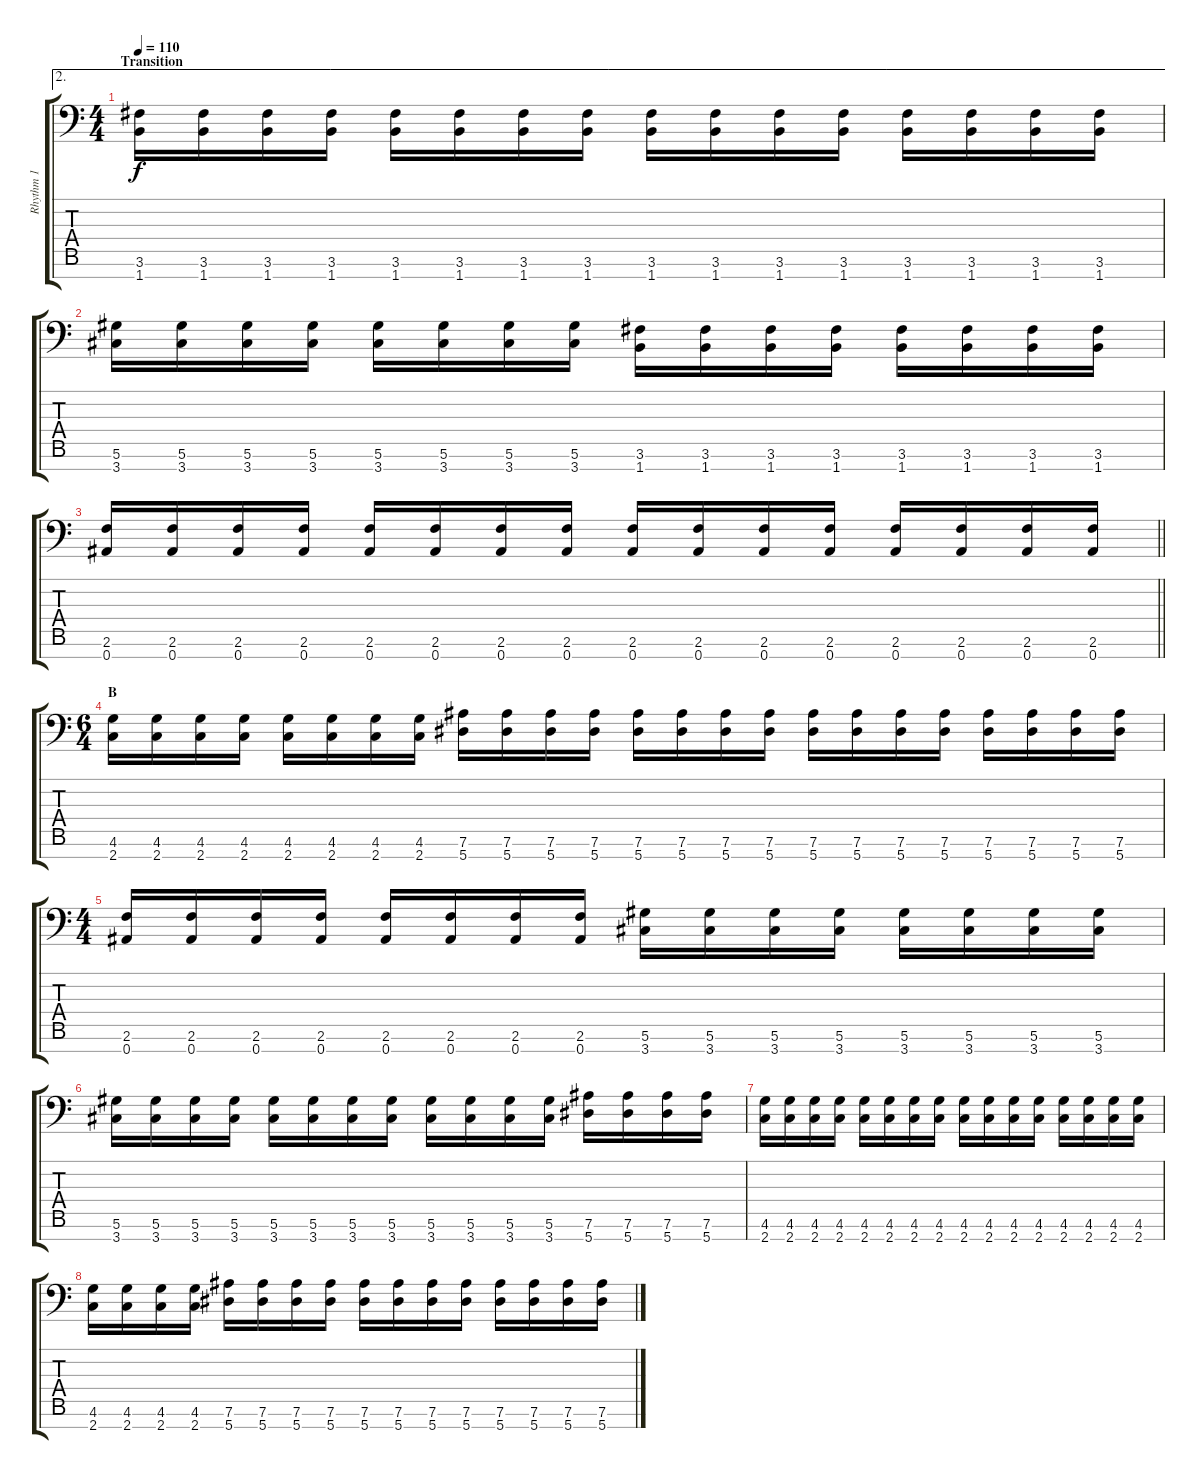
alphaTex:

\track ("Rhythm 1" "Rhythm 1") {instrument distortionguitar}
\staff {score tabs}
\tuning (Eb4 Bb3 Gb3 Db3 Ab2 Eb2 Bb1) {hide}
\ae 2
\ts (4 4)
\section ("" "Transition")
\tempo 110
\clef f4
\ks c
(3.6 1.7).16{dy f} (3.6 1.7).16 (3.6 1.7).16 (3.6 1.7).16 (3.6 1.7).16 (3.6 1.7).16 (3.6 1.7).16 (3.6 1.7).16 (3.6 1.7).16 (3.6 1.7).16 (3.6 1.7).16 (3.6 1.7).16 (3.6 1.7).16 (3.6 1.7).16 (3.6 1.7).16 (3.6 1.7).16 |
(5.6 3.7).16 (5.6 3.7).16 (5.6 3.7).16 (5.6 3.7).16 (5.6 3.7).16 (5.6 3.7).16 (5.6 3.7).16 (5.6 3.7).16 (3.6 1.7).16 (3.6 1.7).16 (3.6 1.7).16 (3.6 1.7).16 (3.6 1.7).16 (3.6 1.7).16 (3.6 1.7).16 (3.6 1.7).16 |
\barLineRight lightlight
(2.6 0.7).16 (2.6 0.7).16 (2.6 0.7).16 (2.6 0.7).16 (2.6 0.7).16 (2.6 0.7).16 (2.6 0.7).16 (2.6 0.7).16 (2.6 0.7).16 (2.6 0.7).16 (2.6 0.7).16 (2.6 0.7).16 (2.6 0.7).16 (2.6 0.7).16 (2.6 0.7).16 (2.6 0.7).16 |
\ts (6 4)
\section ("" "B")
(4.6 2.7).16 (4.6 2.7).16 (4.6 2.7).16 (4.6 2.7).16 (4.6 2.7).16 (4.6 2.7).16 (4.6 2.7).16 (4.6 2.7).16 (7.6 5.7).16 (7.6 5.7).16 (7.6 5.7).16 (7.6 5.7).16 (7.6 5.7).16 (7.6 5.7).16 (7.6 5.7).16 (7.6 5.7).16 (7.6 5.7).16 (7.6 5.7).16 (7.6 5.7).16 (7.6 5.7).16 (7.6 5.7).16 (7.6 5.7).16 (7.6 5.7).16 (7.6 5.7).16 |
\ts (4 4)
(2.6 0.7).16 (2.6 0.7).16 (2.6 0.7).16 (2.6 0.7).16 (2.6 0.7).16 (2.6 0.7).16 (2.6 0.7).16 (2.6 0.7).16 (5.6 3.7).16 (5.6 3.7).16 (5.6 3.7).16 (5.6 3.7).16 (5.6 3.7).16 (5.6 3.7).16 (5.6 3.7).16 (5.6 3.7).16 |
(5.6 3.7).16 (5.6 3.7).16 (5.6 3.7).16 (5.6 3.7).16 (5.6 3.7).16 (5.6 3.7).16 (5.6 3.7).16 (5.6 3.7).16 (5.6 3.7).16 (5.6 3.7).16 (5.6 3.7).16 (5.6 3.7).16 (7.6 5.7).16 (7.6 5.7).16 (7.6 5.7).16 (7.6 5.7).16 |
(4.6 2.7).16 (4.6 2.7).16 (4.6 2.7).16 (4.6 2.7).16 (4.6 2.7).16 (4.6 2.7).16 (4.6 2.7).16 (4.6 2.7).16 (4.6 2.7).16 (4.6 2.7).16 (4.6 2.7).16 (4.6 2.7).16 (4.6 2.7).16 (4.6 2.7).16 (4.6 2.7).16 (4.6 2.7).16 |
(4.6 2.7).16 (4.6 2.7).16 (4.6 2.7).16 (4.6 2.7).16 (7.6 5.7).16 (7.6 5.7).16 (7.6 5.7).16 (7.6 5.7).16 (7.6 5.7).16 (7.6 5.7).16 (7.6 5.7).16 (7.6 5.7).16 (7.6 5.7).16 (7.6 5.7).16 (7.6 5.7).16 (7.6 5.7).16
